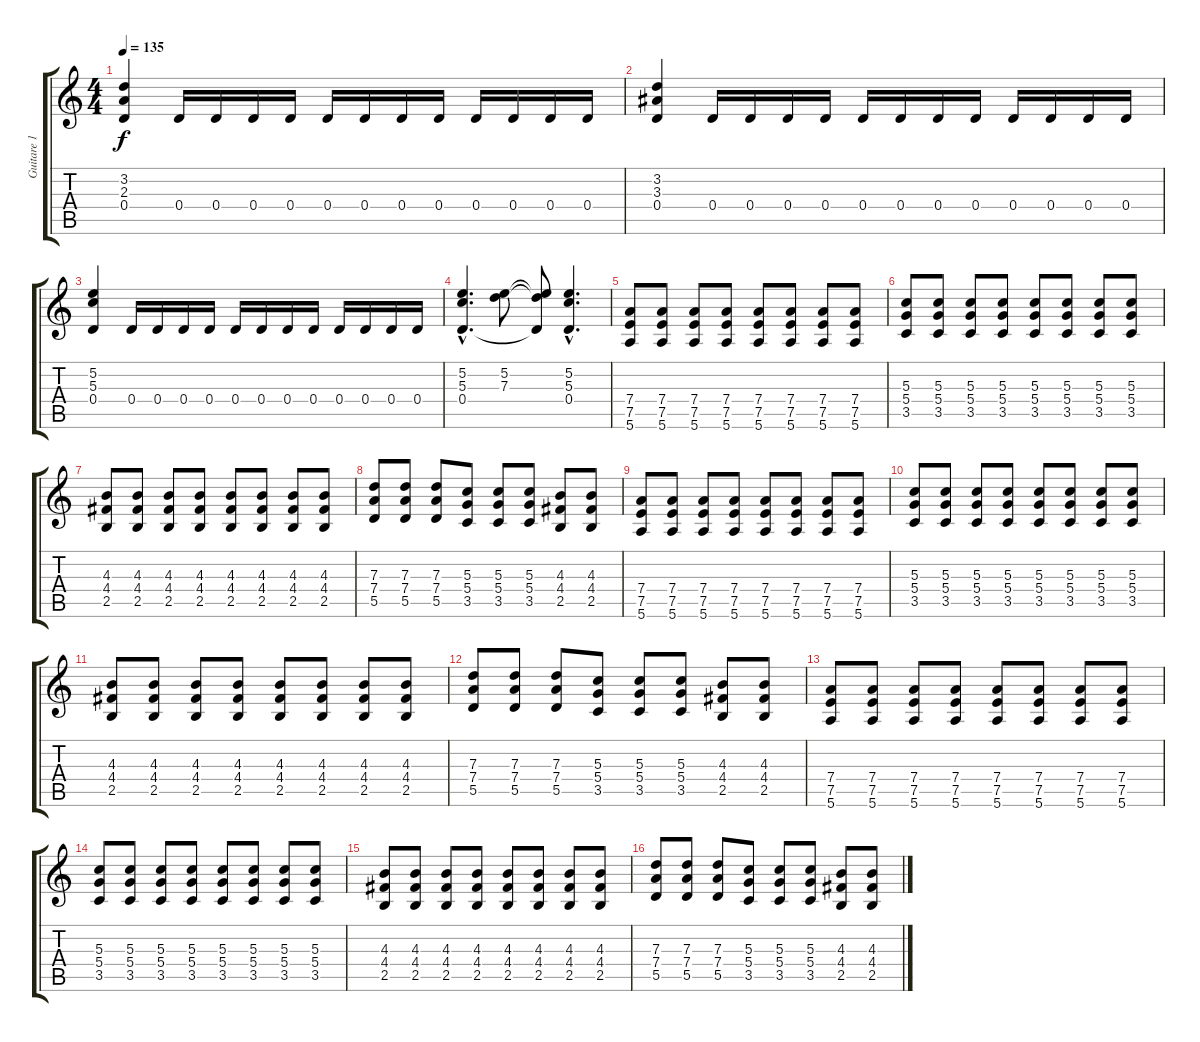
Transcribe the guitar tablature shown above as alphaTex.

\track ("Guitare 1" "Guitare 1") {instrument distortionguitar}
\staff {score tabs}
\tuning (E4 B3 G3 D3 A2 E2) {hide}
\ts (4 4)
\tempo 135
\clef g2
\ks c
(3.2 2.3 0.4).4{dy f} 0.4.16 0.4.16 0.4.16 0.4.16 0.4.16 0.4.16 0.4.16 0.4.16 0.4.16 0.4.16 0.4.16 0.4.16 |
(3.2 3.3 0.4).4 0.4.16 0.4.16 0.4.16 0.4.16 0.4.16 0.4.16 0.4.16 0.4.16 0.4.16 0.4.16 0.4.16 0.4.16 |
(5.2 5.3 0.4).4 0.4.16 0.4.16 0.4.16 0.4.16 0.4.16 0.4.16 0.4.16 0.4.16 0.4.16 0.4.16 0.4.16 0.4.16 |
(5.2{hac} 5.3{hac} 0.4{hac}).4{d} (5.2 7.3).8 (5.2{t} 7.3{t} 0.4{t}).8 (5.2{hac} 5.3{hac} 0.4{hac}).4{d} |
(7.4 7.5 5.6).8 (7.4 7.5 5.6).8 (7.4 7.5 5.6).8 (7.4 7.5 5.6).8 (7.4 7.5 5.6).8 (7.4 7.5 5.6).8 (7.4 7.5 5.6).8 (7.4 7.5 5.6).8 |
(5.3 5.4 3.5).8 (5.3 5.4 3.5).8 (5.3 5.4 3.5).8 (5.3 5.4 3.5).8 (5.3 5.4 3.5).8 (5.3 5.4 3.5).8 (5.3 5.4 3.5).8 (5.3 5.4 3.5).8 |
(4.3 4.4 2.5).8 (4.3 4.4 2.5).8 (4.3 4.4 2.5).8 (4.3 4.4 2.5).8 (4.3 4.4 2.5).8 (4.3 4.4 2.5).8 (4.3 4.4 2.5).8 (4.3 4.4 2.5).8 |
(7.3 7.4 5.5).8 (7.3 7.4 5.5).8 (7.3 7.4 5.5).8 (5.3 5.4 3.5).8 (5.3 5.4 3.5).8 (5.3 5.4 3.5).8 (4.3 4.4 2.5).8 (4.3 4.4 2.5).8 |
(7.4 7.5 5.6).8 (7.4 7.5 5.6).8 (7.4 7.5 5.6).8 (7.4 7.5 5.6).8 (7.4 7.5 5.6).8 (7.4 7.5 5.6).8 (7.4 7.5 5.6).8 (7.4 7.5 5.6).8 |
(5.3 5.4 3.5).8 (5.3 5.4 3.5).8 (5.3 5.4 3.5).8 (5.3 5.4 3.5).8 (5.3 5.4 3.5).8 (5.3 5.4 3.5).8 (5.3 5.4 3.5).8 (5.3 5.4 3.5).8 |
(4.3 4.4 2.5).8 (4.3 4.4 2.5).8 (4.3 4.4 2.5).8 (4.3 4.4 2.5).8 (4.3 4.4 2.5).8 (4.3 4.4 2.5).8 (4.3 4.4 2.5).8 (4.3 4.4 2.5).8 |
(7.3 7.4 5.5).8 (7.3 7.4 5.5).8 (7.3 7.4 5.5).8 (5.3 5.4 3.5).8 (5.3 5.4 3.5).8 (5.3 5.4 3.5).8 (4.3 4.4 2.5).8 (4.3 4.4 2.5).8 |
(7.4 7.5 5.6).8 (7.4 7.5 5.6).8 (7.4 7.5 5.6).8 (7.4 7.5 5.6).8 (7.4 7.5 5.6).8 (7.4 7.5 5.6).8 (7.4 7.5 5.6).8 (7.4 7.5 5.6).8 |
(5.3 5.4 3.5).8 (5.3 5.4 3.5).8 (5.3 5.4 3.5).8 (5.3 5.4 3.5).8 (5.3 5.4 3.5).8 (5.3 5.4 3.5).8 (5.3 5.4 3.5).8 (5.3 5.4 3.5).8 |
(4.3 4.4 2.5).8 (4.3 4.4 2.5).8 (4.3 4.4 2.5).8 (4.3 4.4 2.5).8 (4.3 4.4 2.5).8 (4.3 4.4 2.5).8 (4.3 4.4 2.5).8 (4.3 4.4 2.5).8 |
(7.3 7.4 5.5).8 (7.3 7.4 5.5).8 (7.3 7.4 5.5).8 (5.3 5.4 3.5).8 (5.3 5.4 3.5).8 (5.3 5.4 3.5).8 (4.3 4.4 2.5).8 (4.3 4.4 2.5).8
